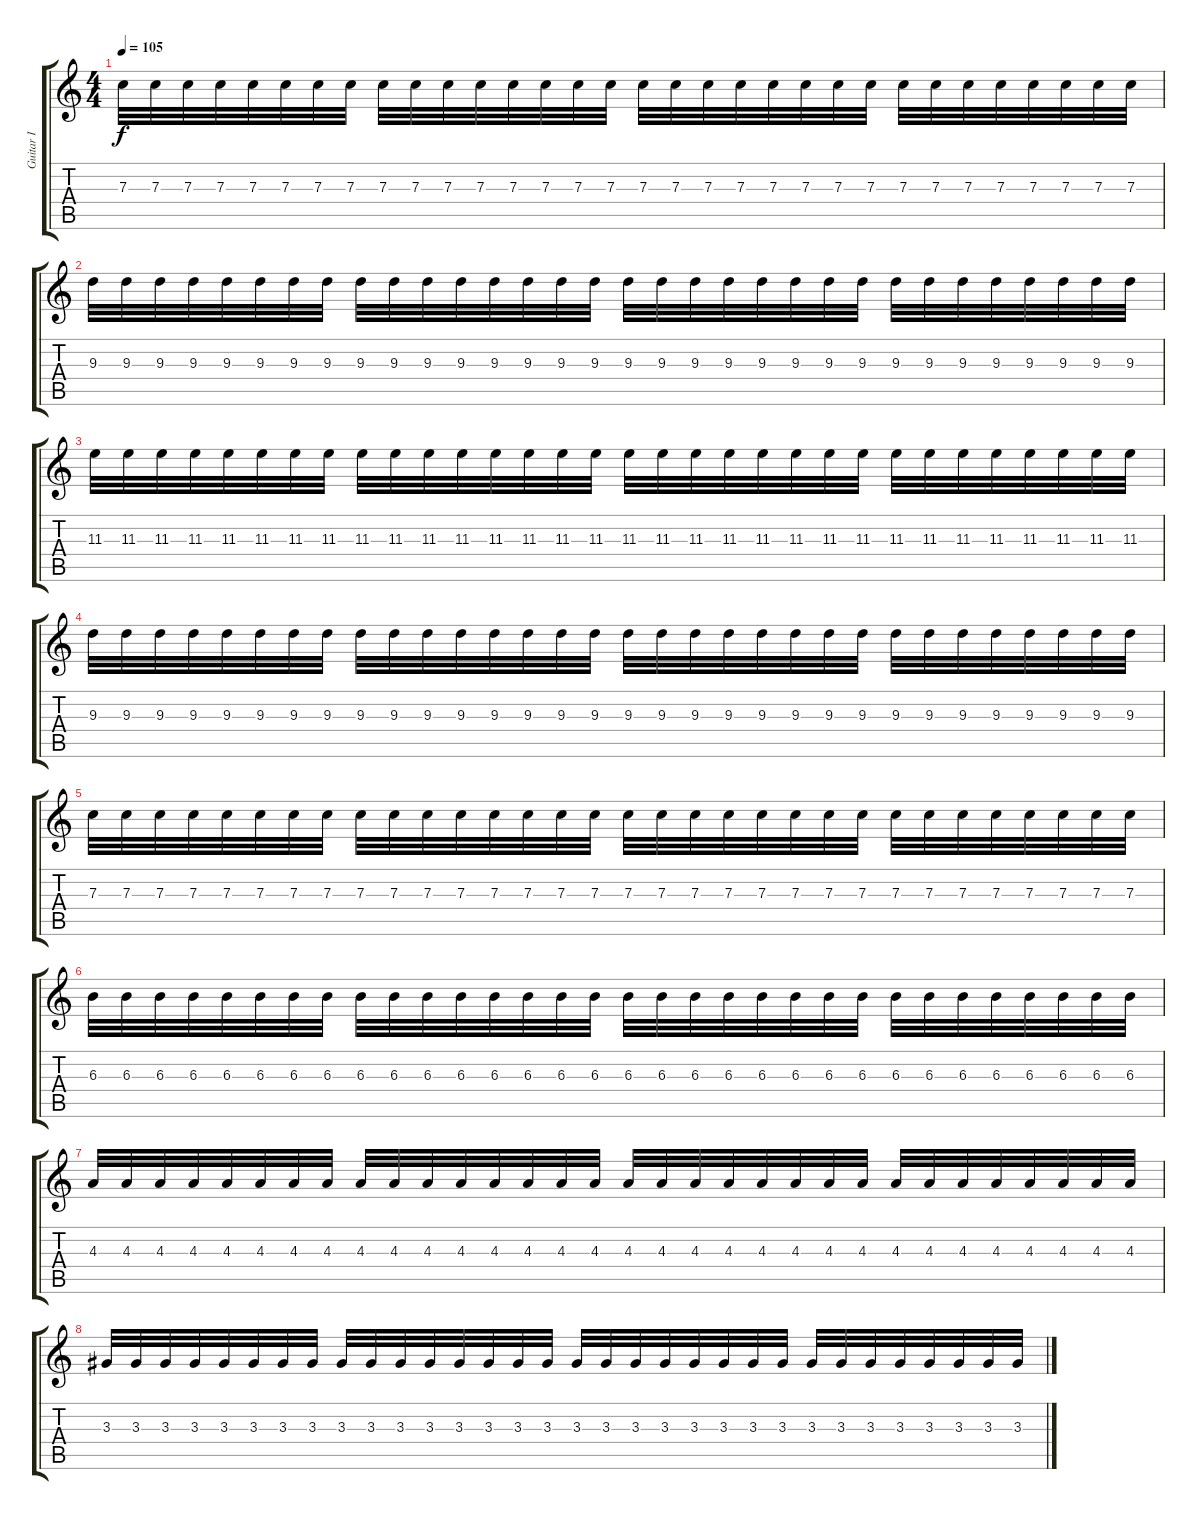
\track ("Guitar I" "Guitar I") {instrument distortionguitar}
\staff {score tabs}
\tuning (D4 A3 F3 C3 G2 D2) {hide}
\ts (4 4)
\tempo 105
\clef g2
\ks c
7.3.32{dy f} 7.3.32 7.3.32 7.3.32 7.3.32 7.3.32 7.3.32 7.3.32 7.3.32 7.3.32 7.3.32 7.3.32 7.3.32 7.3.32 7.3.32 7.3.32 7.3.32 7.3.32 7.3.32 7.3.32 7.3.32 7.3.32 7.3.32 7.3.32 7.3.32 7.3.32 7.3.32 7.3.32 7.3.32 7.3.32 7.3.32 7.3.32 |
9.3.32 9.3.32 9.3.32 9.3.32 9.3.32 9.3.32 9.3.32 9.3.32 9.3.32 9.3.32 9.3.32 9.3.32 9.3.32 9.3.32 9.3.32 9.3.32 9.3.32 9.3.32 9.3.32 9.3.32 9.3.32 9.3.32 9.3.32 9.3.32 9.3.32 9.3.32 9.3.32 9.3.32 9.3.32 9.3.32 9.3.32 9.3.32 |
11.3.32 11.3.32 11.3.32 11.3.32 11.3.32 11.3.32 11.3.32 11.3.32 11.3.32 11.3.32 11.3.32 11.3.32 11.3.32 11.3.32 11.3.32 11.3.32 11.3.32 11.3.32 11.3.32 11.3.32 11.3.32 11.3.32 11.3.32 11.3.32 11.3.32 11.3.32 11.3.32 11.3.32 11.3.32 11.3.32 11.3.32 11.3.32 |
9.3.32 9.3.32 9.3.32 9.3.32 9.3.32 9.3.32 9.3.32 9.3.32 9.3.32 9.3.32 9.3.32 9.3.32 9.3.32 9.3.32 9.3.32 9.3.32 9.3.32 9.3.32 9.3.32 9.3.32 9.3.32 9.3.32 9.3.32 9.3.32 9.3.32 9.3.32 9.3.32 9.3.32 9.3.32 9.3.32 9.3.32 9.3.32 |
7.3.32 7.3.32 7.3.32 7.3.32 7.3.32 7.3.32 7.3.32 7.3.32 7.3.32 7.3.32 7.3.32 7.3.32 7.3.32 7.3.32 7.3.32 7.3.32 7.3.32 7.3.32 7.3.32 7.3.32 7.3.32 7.3.32 7.3.32 7.3.32 7.3.32 7.3.32 7.3.32 7.3.32 7.3.32 7.3.32 7.3.32 7.3.32 |
6.3.32 6.3.32 6.3.32 6.3.32 6.3.32 6.3.32 6.3.32 6.3.32 6.3.32 6.3.32 6.3.32 6.3.32 6.3.32 6.3.32 6.3.32 6.3.32 6.3.32 6.3.32 6.3.32 6.3.32 6.3.32 6.3.32 6.3.32 6.3.32 6.3.32 6.3.32 6.3.32 6.3.32 6.3.32 6.3.32 6.3.32 6.3.32 |
4.3.32 4.3.32 4.3.32 4.3.32 4.3.32 4.3.32 4.3.32 4.3.32 4.3.32 4.3.32 4.3.32 4.3.32 4.3.32 4.3.32 4.3.32 4.3.32 4.3.32 4.3.32 4.3.32 4.3.32 4.3.32 4.3.32 4.3.32 4.3.32 4.3.32 4.3.32 4.3.32 4.3.32 4.3.32 4.3.32 4.3.32 4.3.32 |
3.3.32 3.3.32 3.3.32 3.3.32 3.3.32 3.3.32 3.3.32 3.3.32 3.3.32 3.3.32 3.3.32 3.3.32 3.3.32 3.3.32 3.3.32 3.3.32 3.3.32 3.3.32 3.3.32 3.3.32 3.3.32 3.3.32 3.3.32 3.3.32 3.3.32 3.3.32 3.3.32 3.3.32 3.3.32 3.3.32 3.3.32 3.3.32
